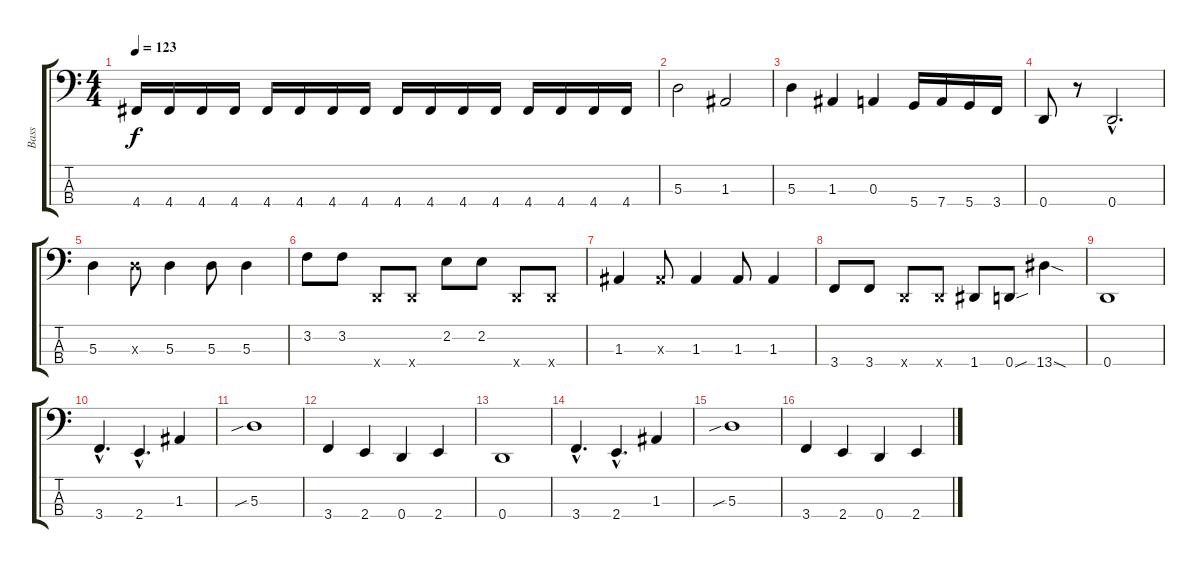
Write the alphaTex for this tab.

\track ("Bass" "Bass") {instrument electricbassfinger}
\staff {score tabs}
\tuning (G2 D2 A1 D1) {hide}
\ts (4 4)
\tempo 123
\clef f4
\ks c
4.4.16{dy f} 4.4.16 4.4.16 4.4.16 4.4.16 4.4.16 4.4.16 4.4.16 4.4.16 4.4.16 4.4.16 4.4.16 4.4.16 4.4.16 4.4.16 4.4.16 |
5.3.2 1.3.2 |
5.3.4 1.3.4 0.3.4 5.4.16 7.4.16 5.4.16 3.4.16 |
0.4.8 r.8 0.4{hac}.2{d} |
5.3.4 5.3{x}.8 5.3.4 5.3.8 5.3.4 |
3.2.8 3.2.8 0.4{x}.8 0.4{x}.8 2.2.8 2.2.8 0.4{x}.8 0.4{x}.8 |
1.3.4 1.3{x}.8 1.3.4 1.3.8 1.3.4 |
3.4.8 3.4.8 0.4{x}.8 0.4{x}.8 1.4.8 0.4{sou}.8 13.4{sod}.4 |
0.4.1 |
3.4{hac}.4{d} 2.4{hac}.4{d} 1.3.4 |
5.3{sib}.1 |
3.4.4 2.4.4 0.4.4 2.4.4 |
0.4.1 |
3.4{hac}.4{d} 2.4{hac}.4{d} 1.3.4 |
5.3{sib}.1 |
3.4.4 2.4.4 0.4.4 2.4.4
